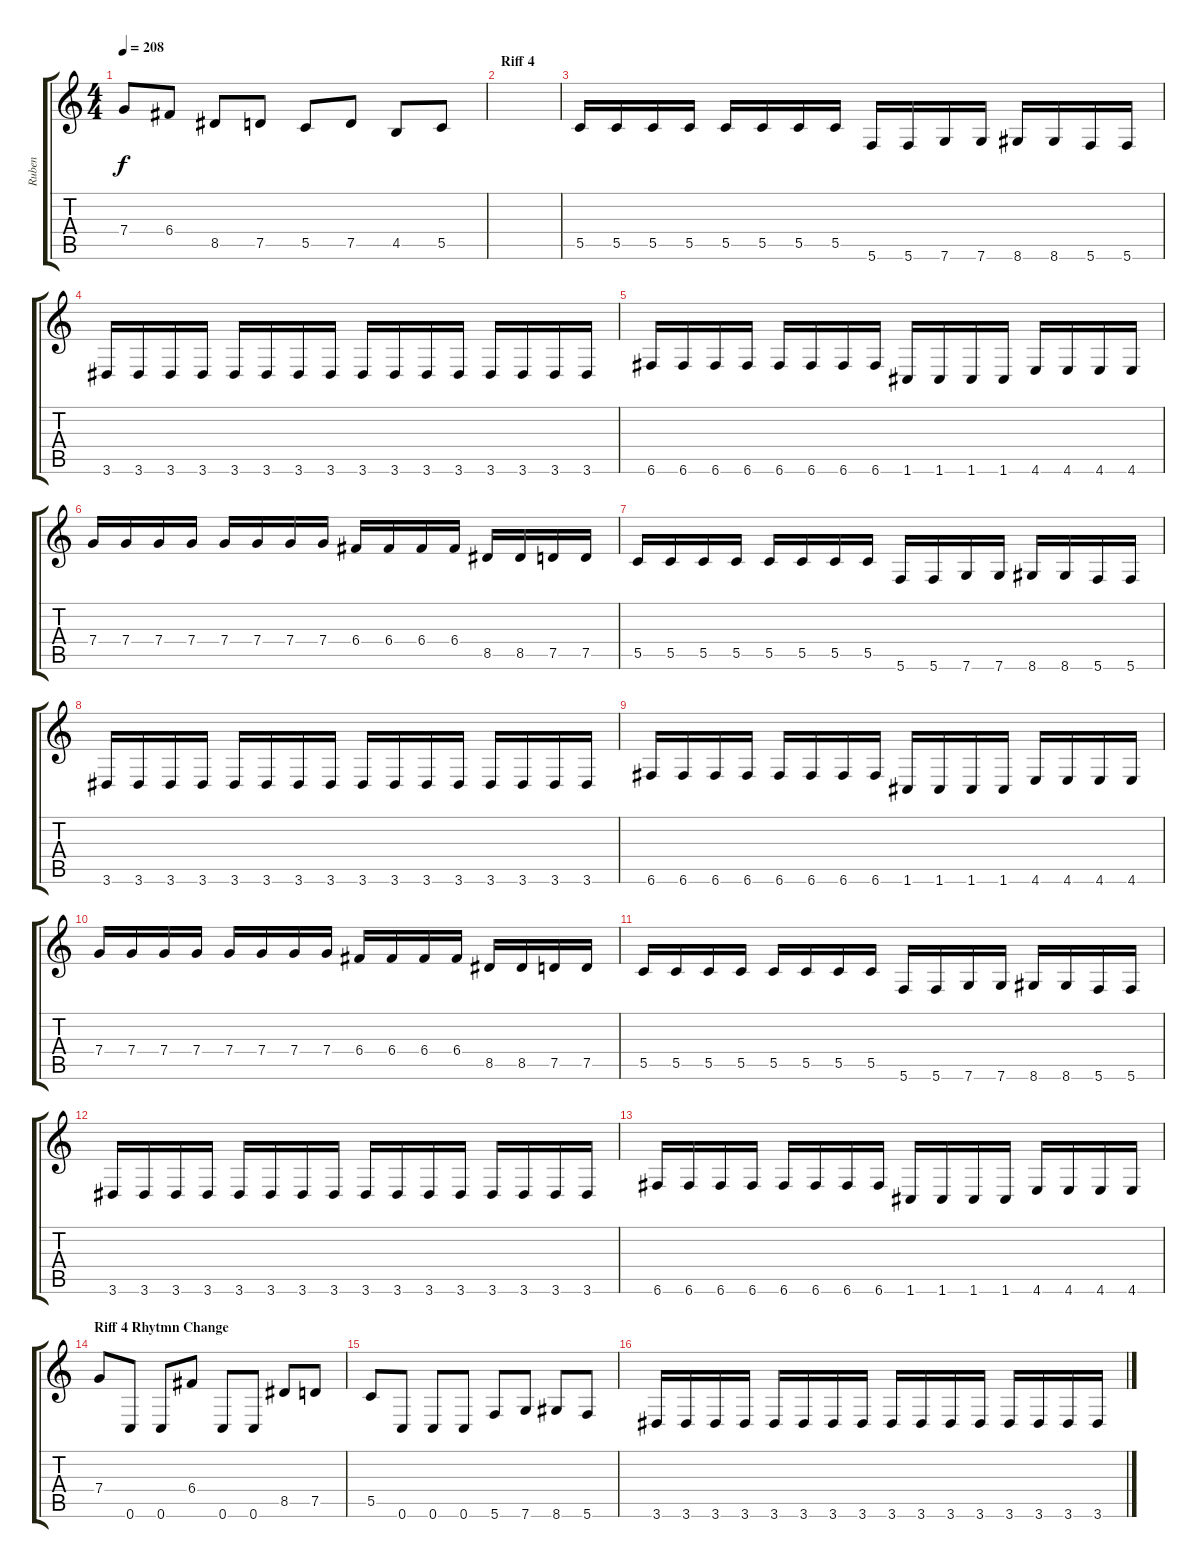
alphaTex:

\track ("Ruben" "Ruben") {instrument distortionguitar}
\staff {score tabs}
\tuning (D4 A3 F3 C3 G2 C2) {hide}
\ts (4 4)
\tempo 208
\clef g2
\ks c
7.4.8{dy f} 6.4.8 8.5.8 7.5.8 5.5.8 7.5.8 4.5.8 5.5.8 |
\section ("" "Riff 4")
|
5.5.16 5.5.16 5.5.16 5.5.16 5.5.16 5.5.16 5.5.16 5.5.16 5.6.16 5.6.16 7.6.16 7.6.16 8.6.16 8.6.16 5.6.16 5.6.16 |
3.6.16 3.6.16 3.6.16 3.6.16 3.6.16 3.6.16 3.6.16 3.6.16 3.6.16 3.6.16 3.6.16 3.6.16 3.6.16 3.6.16 3.6.16 3.6.16 |
6.6.16 6.6.16 6.6.16 6.6.16 6.6.16 6.6.16 6.6.16 6.6.16 1.6.16 1.6.16 1.6.16 1.6.16 4.6.16 4.6.16 4.6.16 4.6.16 |
7.4.16 7.4.16 7.4.16 7.4.16 7.4.16 7.4.16 7.4.16 7.4.16 6.4.16 6.4.16 6.4.16 6.4.16 8.5.16 8.5.16 7.5.16 7.5.16 |
5.5.16 5.5.16 5.5.16 5.5.16 5.5.16 5.5.16 5.5.16 5.5.16 5.6.16 5.6.16 7.6.16 7.6.16 8.6.16 8.6.16 5.6.16 5.6.16 |
3.6.16 3.6.16 3.6.16 3.6.16 3.6.16 3.6.16 3.6.16 3.6.16 3.6.16 3.6.16 3.6.16 3.6.16 3.6.16 3.6.16 3.6.16 3.6.16 |
6.6.16 6.6.16 6.6.16 6.6.16 6.6.16 6.6.16 6.6.16 6.6.16 1.6.16 1.6.16 1.6.16 1.6.16 4.6.16 4.6.16 4.6.16 4.6.16 |
7.4.16 7.4.16 7.4.16 7.4.16 7.4.16 7.4.16 7.4.16 7.4.16 6.4.16 6.4.16 6.4.16 6.4.16 8.5.16 8.5.16 7.5.16 7.5.16 |
5.5.16 5.5.16 5.5.16 5.5.16 5.5.16 5.5.16 5.5.16 5.5.16 5.6.16 5.6.16 7.6.16 7.6.16 8.6.16 8.6.16 5.6.16 5.6.16 |
3.6.16 3.6.16 3.6.16 3.6.16 3.6.16 3.6.16 3.6.16 3.6.16 3.6.16 3.6.16 3.6.16 3.6.16 3.6.16 3.6.16 3.6.16 3.6.16 |
6.6.16 6.6.16 6.6.16 6.6.16 6.6.16 6.6.16 6.6.16 6.6.16 1.6.16 1.6.16 1.6.16 1.6.16 4.6.16 4.6.16 4.6.16 4.6.16 |
\section ("" "Riff 4 Rhytmn Change")
7.4.8 0.6.8 0.6.8 6.4.8 0.6.8 0.6.8 8.5.8 7.5.8 |
5.5.8 0.6.8 0.6.8 0.6.8 5.6.8 7.6.8 8.6.8 5.6.8 |
3.6.16 3.6.16 3.6.16 3.6.16 3.6.16 3.6.16 3.6.16 3.6.16 3.6.16 3.6.16 3.6.16 3.6.16 3.6.16 3.6.16 3.6.16 3.6.16
